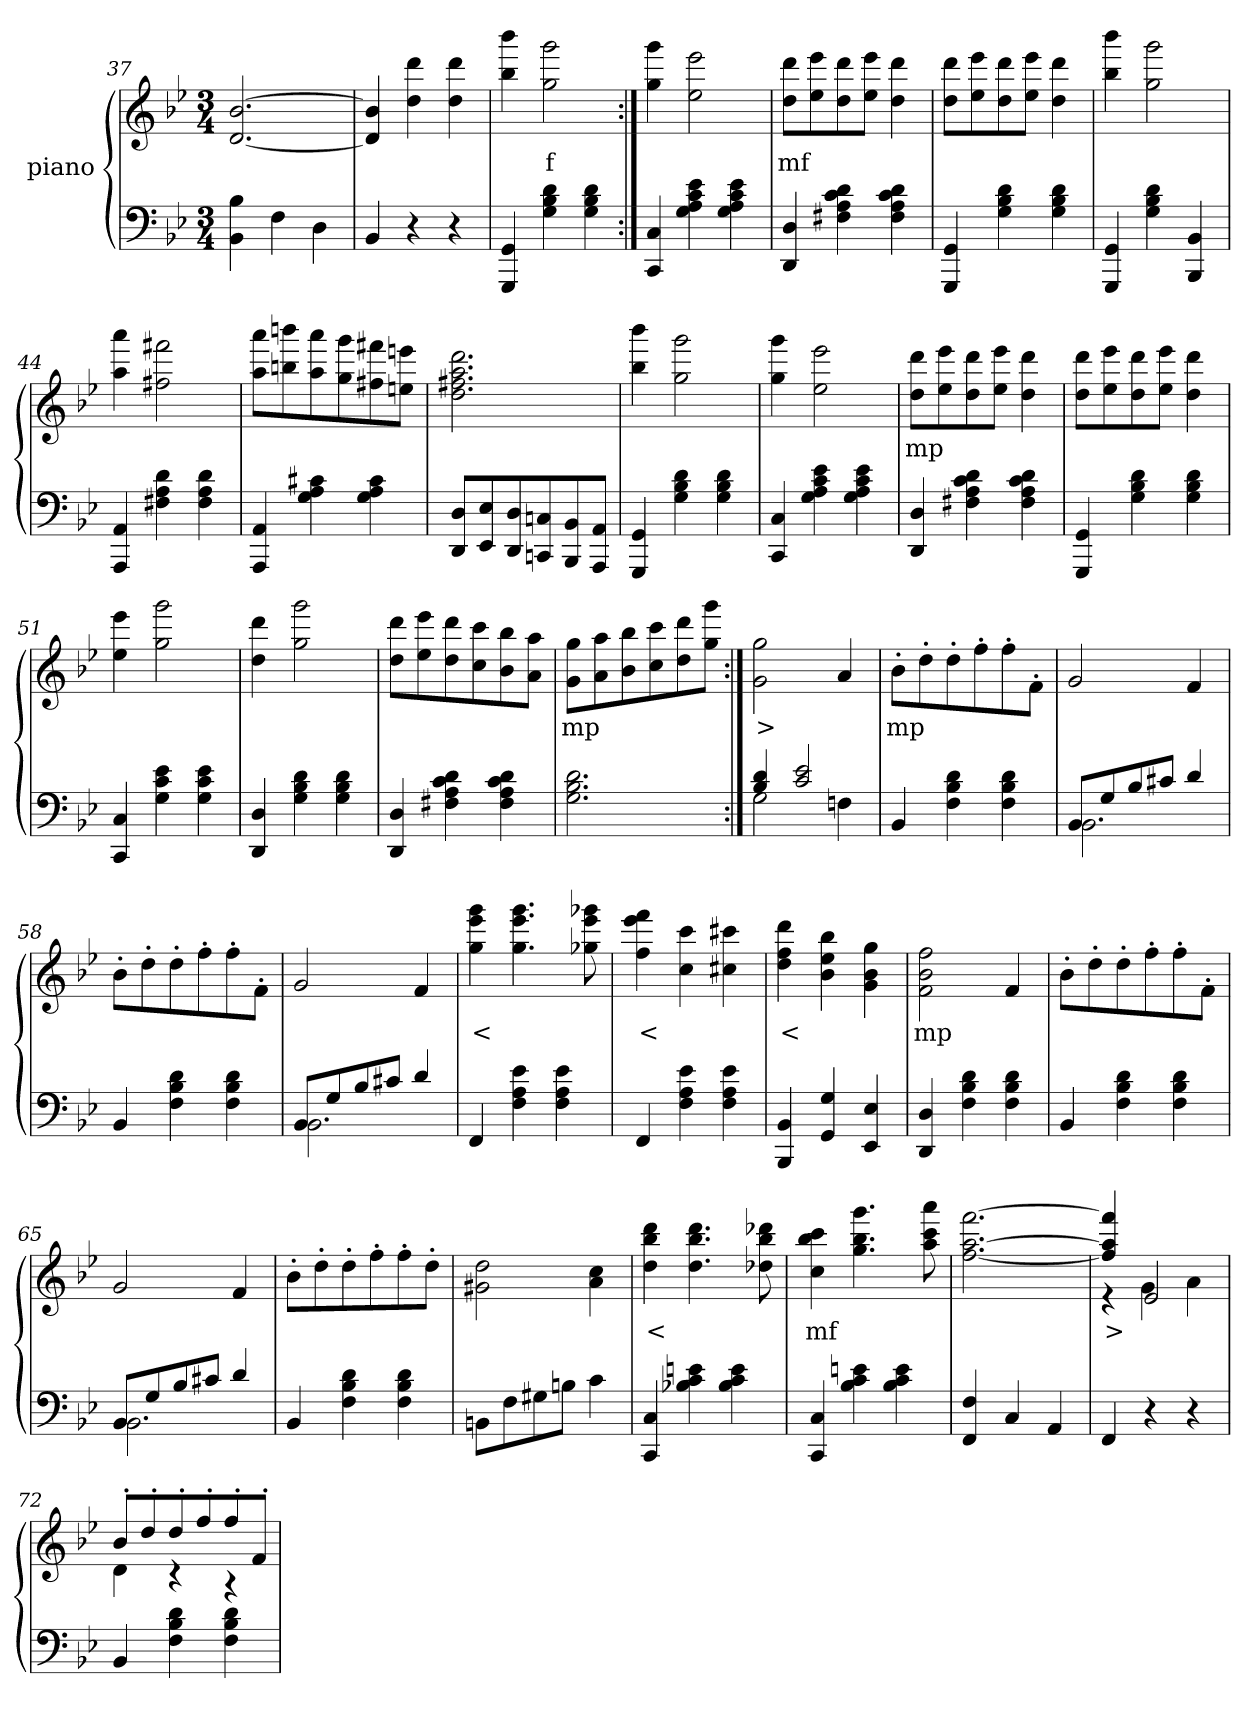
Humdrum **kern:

**kern	**kern	**text
*part2	*part1	*part1
*staff2	*staff1	*staff1
*I"piano	*I"piano	*
*clefF4	*clefG2	*
*k[b-e-]	*k[b-e-]	*
*M3/4	*M3/4	*
=37	=37	=37
4B- 4BB-	[2.b- [2.d	.
4F	.	.
4D	.	.
=38	=38	=38
4BB-	4b-] 4d]	.
4r	4ddd 4dd	.
4r	4ddd 4dd	.
=39	=39	=39
4GG 4GGG	4bbb- 4bb-	.
4d 4B- 4G	2ggg 2gg	f
4d 4B- 4G	.	.
=40:|!	=40:|!	=40:|!
4C 4CC	4ggg 4gg	.
4e- 4c 4A 4G	2eee- 2ee-	.
4e- 4c 4A 4G	.	.
=41	=41	=41
4D 4DD	8ddd 8ddL	mf
.	8eee- 8ee-	.
4d 4c 4A 4F#X	8ddd 8dd	.
.	8eee- 8ee-J	.
4d 4c 4A 4F#	4ddd 4dd	.
=42	=42	=42
4GG 4GGG	8ddd 8ddL	.
.	8eee- 8ee-	.
4d 4B- 4G	8ddd 8dd	.
.	8eee- 8ee-J	.
4d 4B- 4G	4ddd 4dd	.
=43	=43	=43
4GG 4GGG	4bbb- 4bb-	.
4d 4B- 4G	2ggg 2gg	.
4BB- 4BBB-	.	.
=44	=44	=44
4AA 4AAA	4aaa 4aa	.
4d 4A 4F#X	2fff#X 2ff#X	.
4d 4A 4F#	.	.
=45	=45	=45
4AA 4AAA	8aaa 8aaL	.
.	8bbbn 8bbn	.
4c#X 4A 4G	8aaa 8aa	.
.	8ggg 8gg	.
4c# 4A 4G	8fff#X 8ff#X	.
.	8eeen 8eenJ	.
=46	=46	=46
8D 8DDL	2.ddd 2.aa 2.ff#X 2.dd	.
8E- 8EE-	.	.
8D 8DD	.	.
8Cn 8CCn	.	.
8BB- 8BBB-	.	.
8AA 8AAAJ	.	.
=47	=47	=47
4GG 4GGG	4bbb- 4bb-	.
4d 4B- 4G	2ggg 2gg	.
4d 4B- 4G	.	.
=48	=48	=48
4C 4CC	4ggg 4gg	.
4e- 4c 4A 4G	2eee- 2ee-	.
4e- 4c 4A 4G	.	.
=49	=49	=49
4D 4DD	8ddd 8ddL	mp
.	8eee- 8ee-	.
4d 4c 4A 4F#X	8ddd 8dd	.
.	8eee- 8ee-J	.
4d 4c 4A 4F#	4ddd 4dd	.
=50	=50	=50
4GG 4GGG	8ddd 8ddL	.
.	8eee- 8ee-	.
4d 4B- 4G	8ddd 8dd	.
.	8eee- 8ee-J	.
4d 4B- 4G	4ddd 4dd	.
=51	=51	=51
4C 4CC	4eee- 4ee-	.
4e- 4c 4G	2ggg 2gg	.
4e- 4c 4G	.	.
=52	=52	=52
4D 4DD	4ddd 4dd	.
4d 4B- 4G	2ggg 2gg	.
4d 4B- 4G	.	.
=53	=53	=53
4D 4DD	8ddd 8ddL	.
.	8eee- 8ee-	.
4d 4c 4A 4F#X	8ddd 8dd	.
.	8ccc 8cc	.
4d 4c 4A 4F#	8bb- 8b-	.
.	8aa 8aJ	.
=54	=54	=54
2.d 2.B- 2.G	8gg 8gL	mp
.	8aa 8a	.
.	8bb- 8b-	.
.	8ccc 8cc	.
.	8ddd 8dd	.
.	8ggg 8ggJ	.
=55:|!	=55:|!	=55:|!
*^	*	*
4d 4B-	2G	2gg 2g	>
2e- 2c	.	.	.
.	4Fn	4a	.
*v	*v	*	*
=56	=56	=56
4BB-	8b-'>L	mp
.	8dd'>	.
4d 4B- 4F	8dd'>	.
.	8ff'>	.
4d 4B- 4F	8ff'>	.
.	8f'>J	.
=57	=57	=57
*^	*	*
8BB-L	2.BB-	2g	.
8G	.	.	.
8B-	.	.	.
8c#XJ	.	.	.
4d	.	4f	.
*v	*v	*	*
=58	=58	=58
4BB-	8b-'>L	.
.	8dd'>	.
4d 4B- 4F	8dd'>	.
.	8ff'>	.
4d 4B- 4F	8ff'>	.
.	8f'>J	.
=59	=59	=59
*^	*	*
8BB-L	2.BB-	2g	.
8G	.	.	.
8B-	.	.	.
8c#XJ	.	.	.
4d	.	4f	.
*v	*v	*	*
=60	=60	=60
4FF	4ggg 4eee- 4gg	<
4e- 4A 4F	4.ggg 4.eee- 4.gg	.
4e- 4A 4F	.	.
.	8ggg-X 8eee- 8gg-X	.
=61	=61	=61
4FF	4fff 4eee- 4ff	<
4e- 4A 4F	4ccc 4cc	.
4e- 4A 4F	4ccc#X 4cc#X	.
=62	=62	=62
4BB- 4BBB-	4ddd 4ff 4dd	<
4G 4GG	4bb- 4ee- 4b-	.
4E- 4EE-	4gg 4b- 4g	.
=63	=63	=63
4D 4DD	2ff 2b- 2f	mp
4d 4B- 4F	.	.
4d 4B- 4F	4f	.
=64	=64	=64
4BB-	8b-'>L	.
.	8dd'>	.
4d 4B- 4F	8dd'>	.
.	8ff'>	.
4d 4B- 4F	8ff'>	.
.	8f'>J	.
=65	=65	=65
*^	*	*
8BB-L	2.BB-	2g	.
8G	.	.	.
8B-	.	.	.
8c#XJ	.	.	.
4d	.	4f	.
*v	*v	*	*
=66	=66	=66
4BB-	8b-'>L	.
.	8dd'>	.
4d 4B- 4F	8dd'>	.
.	8ff'>	.
4d 4B- 4F	8ff'>	.
.	8dd'>J	.
=67	=67	=67
8BBnL	2dd 2g#X	.
8F	.	.
8G#X	.	.
8BnJ	.	.
4c	4cc 4a	.
=68	=68	=68
4C 4CC	4ddd 4bb- 4dd	<
4en 4c 4B-X	4.ddd 4.bb- 4.dd	.
4e 4c 4B-	.	.
.	8ddd-X 8bb- 8dd-X	.
=69	=69	=69
4C 4CC	4ccc 4bb- 4cc	mf
4en 4c 4B-	4.ggg 4.bb- 4.gg	.
4e 4c 4B-	.	.
.	8aaa 8ccc 8aa	.
=70	=70	=70
4F 4FF	[2.fff [2.aa [2.ff	.
4C	.	.
4AA	.	.
=71	=71	=71
*	*^	*
4FF	4fff] 4aa] 4ff]	4r	>
4r	2e-	4g	.
4r	.	4a	.
=72	=72	=72	=72
4BB-	8b-'>L	4d	.
.	8dd'>	.	.
4d 4B- 4F	8dd'>	4r	.
.	8ff'>	.	.
4d 4B- 4F	8ff'>	4r	.
.	8f'>J	.	.
*	*v	*v	*
=	=	=
*-	*-	*-
